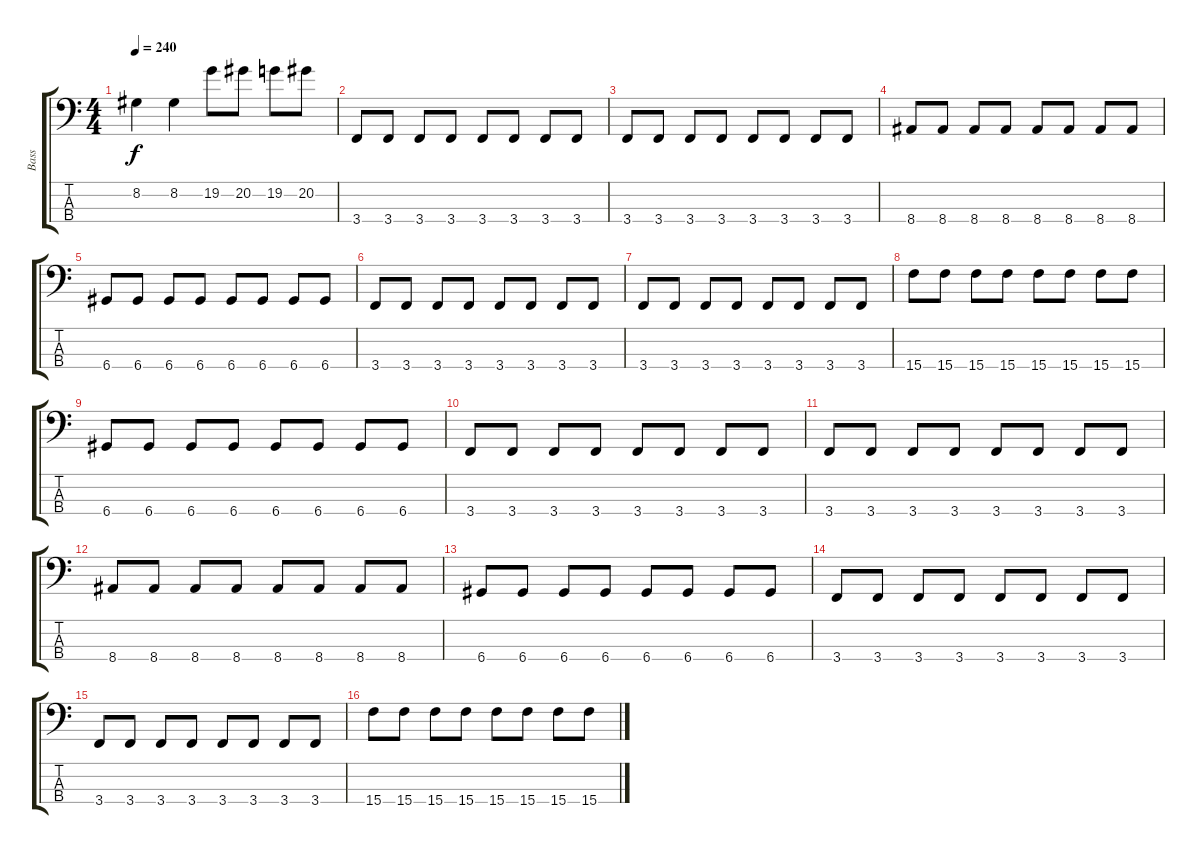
\track ("Bass" "Bass") {instrument electricbasspick}
\staff {score tabs}
\tuning (F2 C2 G1 D1) {hide}
\ts (4 4)
\tempo 240
\clef f4
\ks c
8.2.4{dy f} 8.2.4 19.2.8 20.2.8 19.2.8 20.2.8 |
3.4.8 3.4.8 3.4.8 3.4.8 3.4.8 3.4.8 3.4.8 3.4.8 |
3.4.8 3.4.8 3.4.8 3.4.8 3.4.8 3.4.8 3.4.8 3.4.8 |
8.4.8 8.4.8 8.4.8 8.4.8 8.4.8 8.4.8 8.4.8 8.4.8 |
6.4.8 6.4.8 6.4.8 6.4.8 6.4.8 6.4.8 6.4.8 6.4.8 |
3.4.8 3.4.8 3.4.8 3.4.8 3.4.8 3.4.8 3.4.8 3.4.8 |
3.4.8 3.4.8 3.4.8 3.4.8 3.4.8 3.4.8 3.4.8 3.4.8 |
15.4.8 15.4.8 15.4.8 15.4.8 15.4.8 15.4.8 15.4.8 15.4.8 |
6.4.8 6.4.8 6.4.8 6.4.8 6.4.8 6.4.8 6.4.8 6.4.8 |
3.4.8 3.4.8 3.4.8 3.4.8 3.4.8 3.4.8 3.4.8 3.4.8 |
3.4.8 3.4.8 3.4.8 3.4.8 3.4.8 3.4.8 3.4.8 3.4.8 |
8.4.8 8.4.8 8.4.8 8.4.8 8.4.8 8.4.8 8.4.8 8.4.8 |
6.4.8 6.4.8 6.4.8 6.4.8 6.4.8 6.4.8 6.4.8 6.4.8 |
3.4.8 3.4.8 3.4.8 3.4.8 3.4.8 3.4.8 3.4.8 3.4.8 |
3.4.8 3.4.8 3.4.8 3.4.8 3.4.8 3.4.8 3.4.8 3.4.8 |
15.4.8 15.4.8 15.4.8 15.4.8 15.4.8 15.4.8 15.4.8 15.4.8
